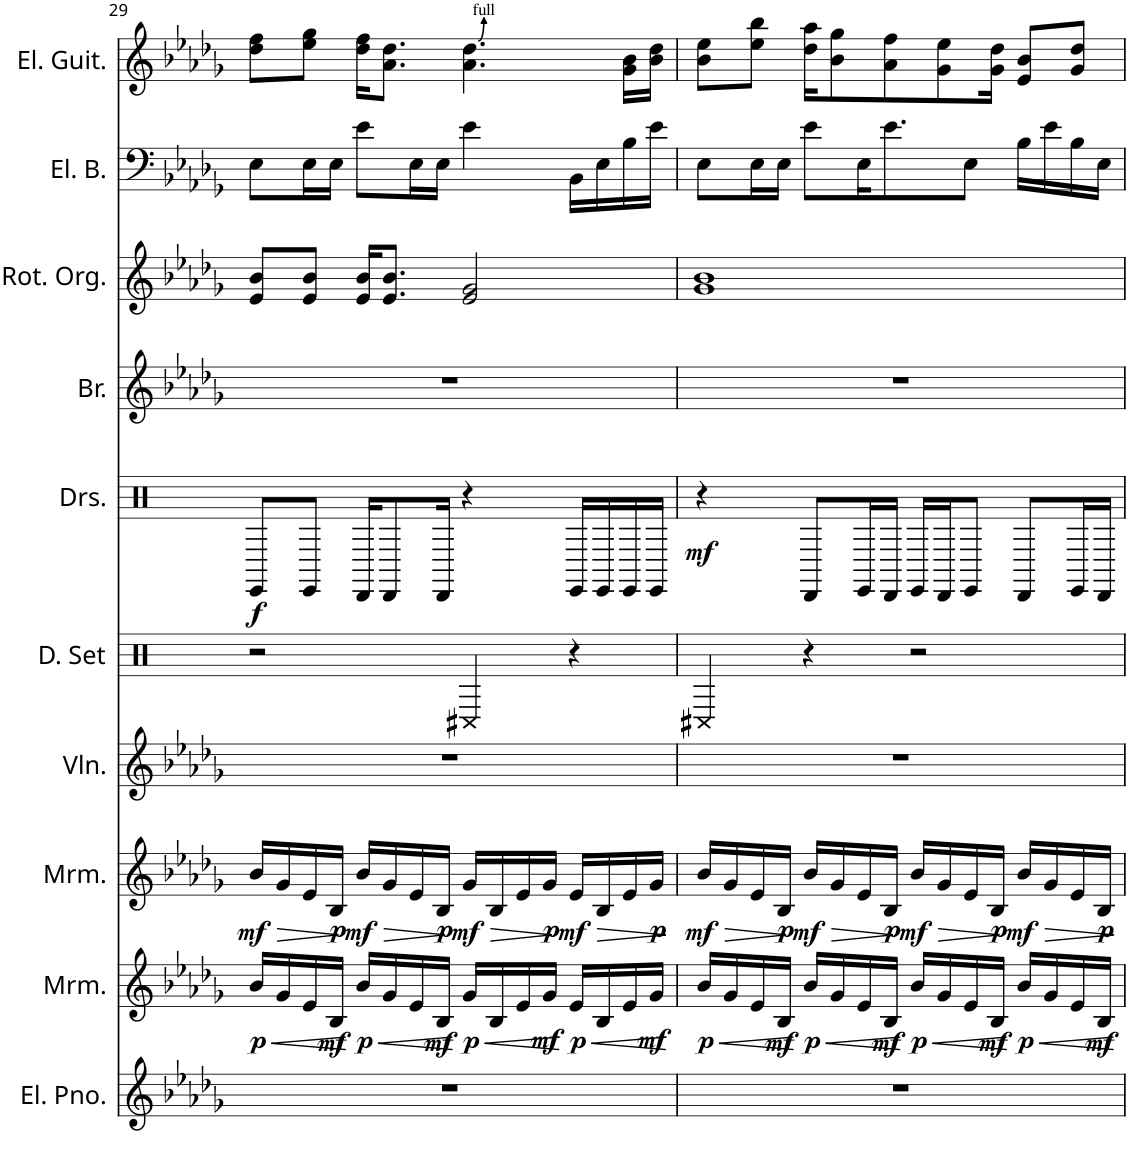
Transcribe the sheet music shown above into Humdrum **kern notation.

**kern	**kern	**dynam	**kern	**dynam	**kern	**kern	**kern	**dynam	**kern	**kern	**kern	**kern
*part10	*part9	*part9	*part8	*part8	*part7	*part6	*part5	*part5	*part4	*part3	*part2	*part1
*staff10	*staff9	*staff9	*staff8	*staff8	*staff7	*staff6	*staff5	*staff5	*staff4	*staff3	*staff2	*staff1
*I"エレクトリックピアノ	*I"マリンバ	*	*I"マリンバ	*	*I"ヴァイオリン	*I"ドラムセット	*I"ドラムセット	*	*I"金管楽器	*I"ロータリーオルガン	*I"エレキベース	*I"エレキギター
!!LO:PB:g=z
*clefG2	*clefG2	*	*clefG2	*	*clefG2	*clefX	*clefX	*	*clefG2	*clefG2	*clefF4	*clefG2
*k[b-e-a-d-g-]	*k[b-e-a-d-g-]	*	*k[b-e-a-d-g-]	*	*k[b-e-a-d-g-]	*k[]	*k[]	*	*k[b-e-a-d-g-]	*k[b-e-a-d-g-]	*k[b-e-a-d-g-]	*k[b-e-a-d-g-]
*M4/4	*M4/4	*	*M4/4	*	*M4/4	*M4/4	*M4/4	*	*M4/4	*M4/4	*M4/4	*M4/4
=29	=29	=29	=29	=29	=29	=29	=29	=29	=29	=29	=29	=29
!	!	!LO:HP:b	!	!LO:HP:b	!	!	!	!	!	!	!	!
!	!	!LO:DY:n=1:b	!	!LO:DY:n=1:b	!	!	!	!LO:DY:b	!	!	!	!
1r	16b-/LL	< p	16b-/LL	> mf	1r	2r	8EE/L	f	1r	8e-/ 8b-/L	8E-\L	8dd-\ 8ff\L
.	16g-/	.	16g-/	.	.	.	.	.	.	.	.	.
.	16e-/	.	16e-/	.	.	.	8EE/J	.	.	8e-/ 8b-/J	16E-\L	8ee-\ 8gg-\J
!	!	!LO:DY:n=2:b	!	!LO:DY:n=2:b	!	!	!	!	!	!	!	!
.	16B-/JJ	mf	16B-/JJ	p	.	.	.	.	.	.	16E-\JJ	.
!	!	!LO:HP:n=1:b	!	!LO:HP:n=1:b	!	!	!	!	!	!	!	!
!	!	!LO:DY:n=3:b	!	!LO:DY:n=3:b	!	!	!	!	!	!	!	!
.	16b-/LL	[ < p	16b-/LL	] > mf	.	.	16DD/KL	.	.	16e-/ 16b-/KL	8e-\L	16dd-\ 16ff\KL
.	16g-/	.	16g-/	.	.	.	8DD/	.	.	8.e-/ 8.b-/J	.	8.a-\ 8.dd-\J
.	16e-/	.	16e-/	.	.	.	.	.	.	.	16E-\L	.
!	!	!LO:DY:n=4:b	!	!LO:DY:n=4:b	!	!	!	!	!	!	!	!
.	16B-/JJ	mf	16B-/JJ	p	.	.	16DD/Jk	.	.	.	16E-\JJ	.
!	!	!LO:HP:n=1:b	!	!LO:HP:n=1:b	!	!	!	!	!	!	!	!
!	!	!LO:DY:n=5:b	!	!LO:DY:n=5:b	!	!	!	!	!	!	!	!
.	16g-/LL	[ < p	16g-/LL	] > mf	.	4C#X/	4r	.	.	2e-/ 2g-/	4e-\	4.a-\ 4.dd-\
.	16B-/	.	16B-/	.	.	.	.	.	.	.	.	.
.	16e-/	.	16e-/	.	.	.	.	.	.	.	.	.
!	!	!LO:DY:n=6:b	!	!LO:DY:n=6:b	!	!	!	!	!	!	!	!
.	16g-/JJ	mf	16g-/JJ	p	.	.	.	.	.	.	.	.
!	!	!LO:HP:n=1:b	!	!LO:HP:n=1:b	!	!	!	!	!	!	!	!
!	!	!LO:DY:n=7:b	!	!LO:DY:n=7:b	!	!	!	!	!	!	!	!
.	16e-/LL	[ < p	16e-/LL	] > mf	.	4r	16EE/LL	.	.	.	16BB-\LL	.
.	16B-/	.	16B-/	.	.	.	16EE/	.	.	.	16E-\	.
.	16e-/	.	16e-/	.	.	.	16EE/	.	.	.	16B-\	16g-\ 16b-\LL
!	!	!LO:DY:n=8:b	!	!LO:DY:n=8:b	!	!	!	!	!	!	!	!
.	16g-/JJ	mf	16g-/JJ	p	.	.	16EE/JJ	.	.	.	16e-\JJ	16b-\ 16dd-\JJ
.	.	[	.	]	.	.	.	.	.	.	.	.
=30	=30	=30	=30	=30	=30	=30	=30	=30	=30	=30	=30	=30
!	!	!LO:HP:b	!	!LO:HP:b	!	!	!	!	!	!	!	!
!	!	!LO:DY:n=1:b	!	!LO:DY:n=1:b	!	!	!	!LO:DY:b	!	!	!	!
1r	16b-/LL	< p	16b-/LL	> mf	1r	4C#X/	4r	mf	1r	1g- 1b-	8E-\L	8b-\ 8ee-\L
.	16g-/	.	16g-/	.	.	.	.	.	.	.	.	.
.	16e-/	.	16e-/	.	.	.	.	.	.	.	16E-\L	8ee-\ 8bb-\J
!	!	!LO:DY:n=2:b	!	!LO:DY:n=2:b	!	!	!	!	!	!	!	!
.	16B-/JJ	mf	16B-/JJ	p	.	.	.	.	.	.	16E-\JJ	.
!	!	!LO:HP:n=1:b	!	!LO:HP:n=1:b	!	!	!	!	!	!	!	!
!	!	!LO:DY:n=3:b	!	!LO:DY:n=3:b	!	!	!	!	!	!	!	!
.	16b-/LL	[ < p	16b-/LL	] > mf	.	4r	8DD/L	.	.	.	8e-\L	16dd-\ 16aa-\KL
.	16g-/	.	16g-/	.	.	.	.	.	.	.	.	8b-\ 8gg-\
.	16e-/	.	16e-/	.	.	.	16EE/L	.	.	.	16E-\K	.
!	!	!LO:DY:n=4:b	!	!LO:DY:n=4:b	!	!	!	!	!	!	!	!
.	16B-/JJ	mf	16B-/JJ	p	.	.	16DD/JJ	.	.	.	8.e-\	8a-\ 8ff\
!	!	!LO:HP:n=1:b	!	!LO:HP:n=1:b	!	!	!	!	!	!	!	!
!	!	!LO:DY:n=5:b	!	!LO:DY:n=5:b	!	!	!	!	!	!	!	!
.	16b-/LL	[ < p	16b-/LL	] > mf	.	2r	16EE/LL	.	.	.	.	.
.	16g-/	.	16g-/	.	.	.	16DD/J	.	.	.	.	8g-\ 8ee-\
.	16e-/	.	16e-/	.	.	.	8EE/J	.	.	.	8E-\J	.
!	!	!LO:DY:n=6:b	!	!LO:DY:n=6:b	!	!	!	!	!	!	!	!
.	16B-/JJ	mf	16B-/JJ	p	.	.	.	.	.	.	.	16g-\ 16dd-\Jk
!	!	!LO:HP:n=1:b	!	!LO:HP:n=1:b	!	!	!	!	!	!	!	!
!	!	!LO:DY:n=7:b	!	!LO:DY:n=7:b	!	!	!	!	!	!	!	!
.	16b-/LL	[ < p	16b-/LL	] > mf	.	.	8DD/L	.	.	.	16B-\LL	8e-/ 8b-/L
.	16g-/	.	16g-/	.	.	.	.	.	.	.	16e-\	.
.	16e-/	.	16e-/	.	.	.	16EE/L	.	.	.	16B-\	8g-/ 8dd-/J
!	!	!LO:DY:n=8:b	!	!LO:DY:n=8:b	!	!	!	!	!	!	!	!
.	16B-/JJ	mf	16B-/JJ	p	.	.	16DD/JJ	.	.	.	16E-\JJ	.
.	.	[	.	]	.	.	.	.	.	.	.	.
=	=	=	=	=	=	=	=	=	=	=	=	=
*-	*-	*-	*-	*-	*-	*-	*-	*-	*-	*-	*-	*-
